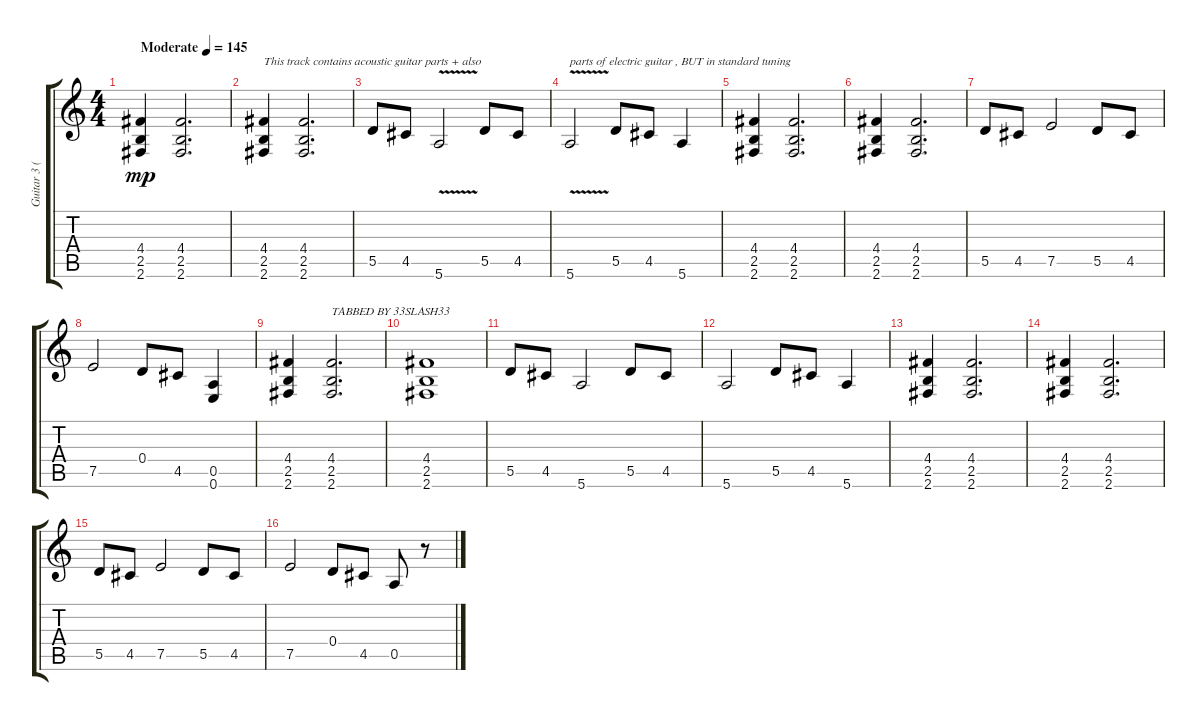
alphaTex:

\track ("Guitar 3 ( Standard tune)" "Guitar 3 (") {instrument acousticguitarsteel}
\staff {score tabs}
\tuning (E4 B3 G3 D3 A2 E2) {hide}
\ts (4 4)
\tempo (145 "Moderate")
\clef g2
\ks c
(4.4 2.5 2.6).4{dy mp instrument acousticguitarsteel} (4.4 2.5 2.6).2{d} |
(4.4 2.5 2.6).4{txt "This track contains acoustic guitar parts + also "} (4.4 2.5 2.6).2{d} |
5.5.8 4.5.8 5.6{v}.2 5.5.8 4.5.8 |
5.6{v}.2{txt "parts of electric guitar , BUT in standard tuning"} 5.5.8 4.5.8 5.6.4 |
(4.4 2.5 2.6).4 (4.4 2.5 2.6).2{d} |
(4.4 2.5 2.6).4 (4.4 2.5 2.6).2{d} |
5.5.8 4.5.8 7.5.2 5.5.8 4.5.8 |
7.5.2 0.4.8 4.5.8 (0.5 0.6).4 |
(4.4 2.5 2.6).4 (4.4 2.5 2.6).2{d txt "TABBED BY 33SLASH33"} |
(4.4 2.5 2.6).1 |
5.5.8 4.5.8 5.6.2 5.5.8 4.5.8 |
5.6.2 5.5.8 4.5.8 5.6.4 |
(4.4 2.5 2.6).4 (4.4 2.5 2.6).2{d} |
(4.4 2.5 2.6).4 (4.4 2.5 2.6).2{d} |
5.5.8 4.5.8 7.5.2 5.5.8 4.5.8 |
7.5.2 0.4.8 4.5.8 0.5.8 r.8
